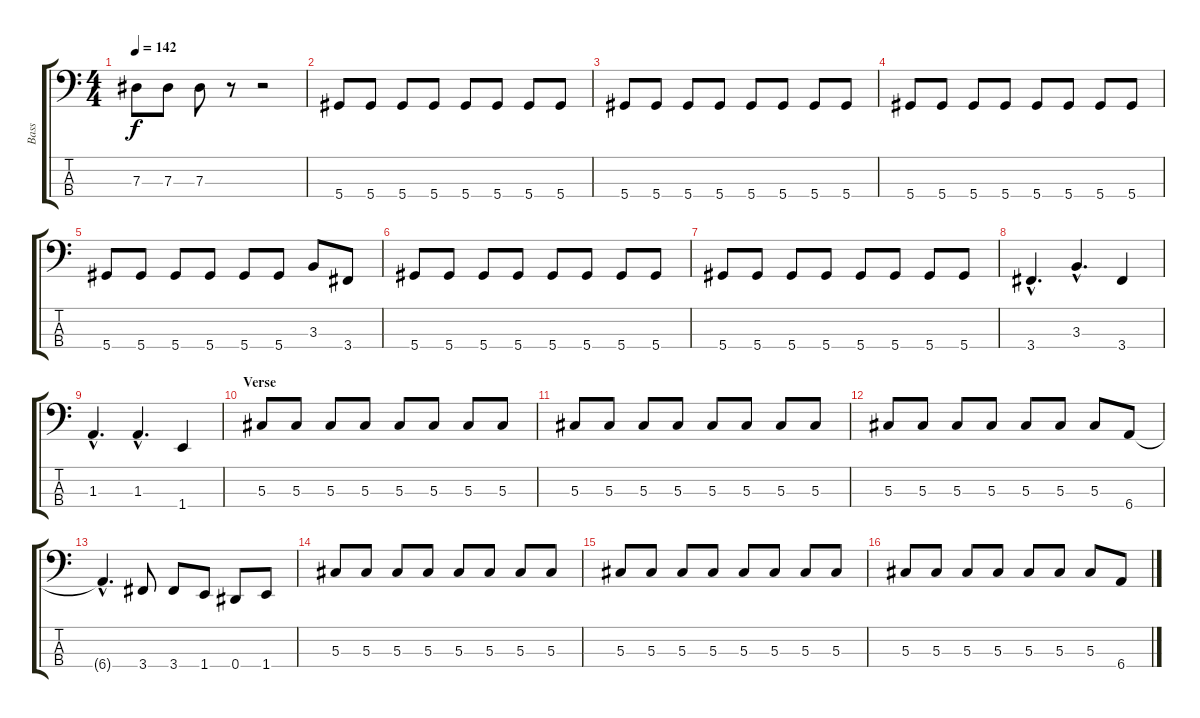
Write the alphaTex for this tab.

\track ("Bass" "Bass") {instrument electricbassfinger}
\staff {score tabs}
\tuning (Gb2 Db2 Ab1 Eb1) {hide}
\ts (4 4)
\tempo 142
\clef f4
\ks c
7.3.8{dy f} 7.3.8 7.3.8 r.8 r.2 |
5.4.8 5.4.8 5.4.8 5.4.8 5.4.8 5.4.8 5.4.8 5.4.8 |
5.4.8 5.4.8 5.4.8 5.4.8 5.4.8 5.4.8 5.4.8 5.4.8 |
5.4.8 5.4.8 5.4.8 5.4.8 5.4.8 5.4.8 5.4.8 5.4.8 |
5.4.8 5.4.8 5.4.8 5.4.8 5.4.8 5.4.8 3.3.8 3.4.8 |
5.4.8 5.4.8 5.4.8 5.4.8 5.4.8 5.4.8 5.4.8 5.4.8 |
5.4.8 5.4.8 5.4.8 5.4.8 5.4.8 5.4.8 5.4.8 5.4.8 |
3.4{hac}.4{d} 3.3{hac}.4{d} 3.4.4 |
1.3{hac}.4{d} 1.3{hac}.4{d} 1.4.4 |
\section ("" "Verse")
5.3.8 5.3.8 5.3.8 5.3.8 5.3.8 5.3.8 5.3.8 5.3.8 |
5.3.8 5.3.8 5.3.8 5.3.8 5.3.8 5.3.8 5.3.8 5.3.8 |
5.3.8 5.3.8 5.3.8 5.3.8 5.3.8 5.3.8 5.3.8 6.4.8 |
6.4{hac t}.4{d} 3.4.8 3.4.8 1.4.8 0.4.8 1.4.8 |
5.3.8 5.3.8 5.3.8 5.3.8 5.3.8 5.3.8 5.3.8 5.3.8 |
5.3.8 5.3.8 5.3.8 5.3.8 5.3.8 5.3.8 5.3.8 5.3.8 |
5.3.8 5.3.8 5.3.8 5.3.8 5.3.8 5.3.8 5.3.8 6.4.8
